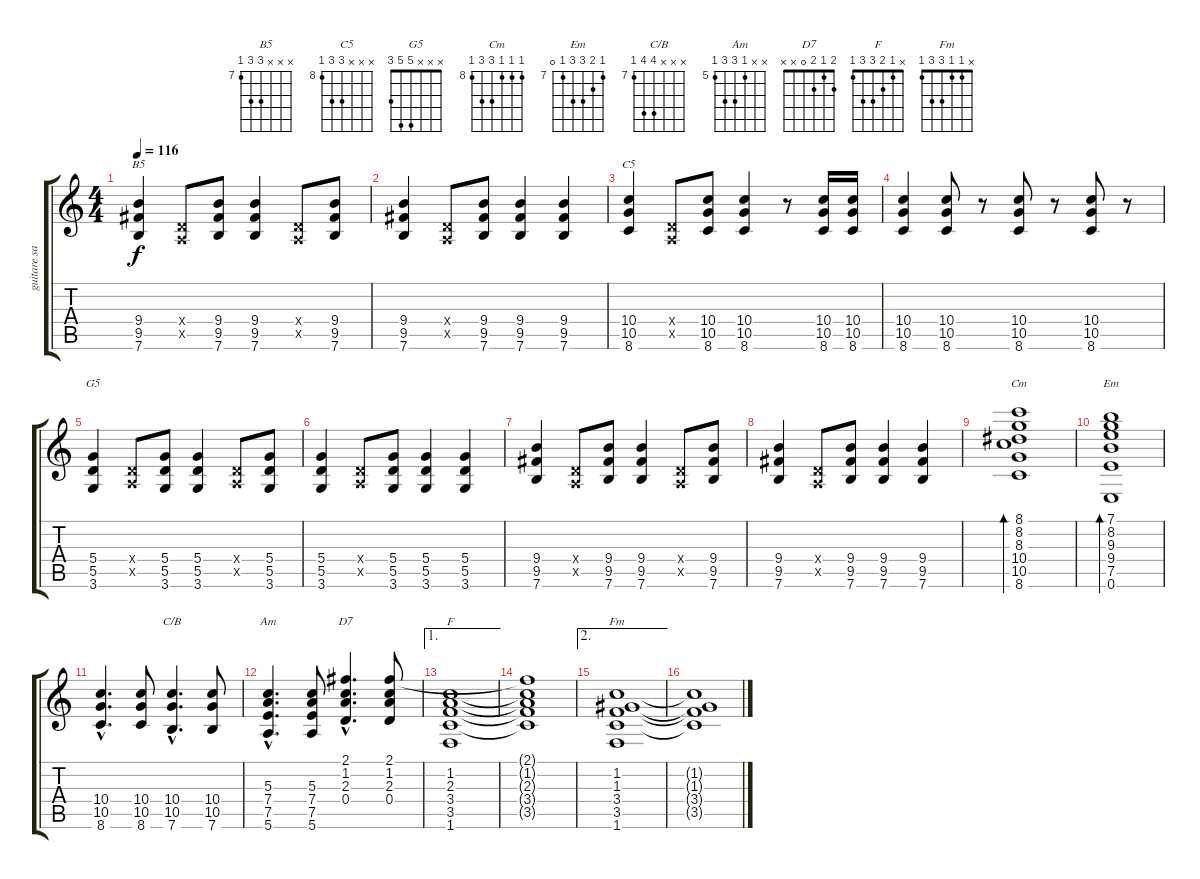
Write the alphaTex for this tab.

\track ("guitare saturée" "guitare sa") {instrument distortionguitar}
\staff {score tabs}
\tuning (E4 B3 G3 D3 A2 E2) {hide}
\chord ("B5" x x x 9 9 7) {firstfret 7}
\chord ("C5" x x x 10 10 8) {firstfret 8}
\chord ("G5" x x x 5 5 3)
\chord ("Cm" 8 8 8 10 10 8) {firstfret 8}
\chord ("Em" 7 8 9 9 7 0) {firstfret 7}
\chord ("C/B" x x x 10 10 7) {firstfret 7}
\chord ("Am" x x 5 7 7 5) {firstfret 5}
\chord ("D7" 2 1 2 0 x x)
\chord ("F" x 1 2 3 3 1)
\chord ("Fm" x 1 1 3 3 1)
\ts (4 4)
\tempo 116
\clef g2
\ks c
(9.4 9.5 7.6).4{ch "B5" dy f} (0.4{x} 0.5{x}).8 (9.4 9.5 7.6).8 (9.4 9.5 7.6).4 (0.4{x} 0.5{x}).8 (9.4 9.5 7.6).8 |
(9.4 9.5 7.6).4 (0.4{x} 0.5{x}).8 (9.4 9.5 7.6).8 (9.4 9.5 7.6).4 (9.4 9.5 7.6).4 |
(10.4 10.5 8.6).4{ch "C5"} (0.4{x} 0.5{x}).8 (10.4 10.5 8.6).8 (10.4 10.5 8.6).4 r.8 (10.4 10.5 8.6).16 (10.4 10.5 8.6).16 |
(10.4 10.5 8.6).4 (10.4 10.5 8.6).8 r.8 (10.4 10.5 8.6).8 r.8 (10.4 10.5 8.6).8 r.8 |
(5.4 5.5 3.6).4{ch "G5"} (0.4{x} 0.5{x}).8 (5.4 5.5 3.6).8 (5.4 5.5 3.6).4 (0.4{x} 0.5{x}).8 (5.4 5.5 3.6).8 |
(5.4 5.5 3.6).4 (0.4{x} 0.5{x}).8 (5.4 5.5 3.6).8 (5.4 5.5 3.6).4 (5.4 5.5 3.6).4 |
(9.4 9.5 7.6).4 (0.4{x} 0.5{x}).8 (9.4 9.5 7.6).8 (9.4 9.5 7.6).4 (0.4{x} 0.5{x}).8 (9.4 9.5 7.6).8 |
(9.4 9.5 7.6).4 (0.4{x} 0.5{x}).8 (9.4 9.5 7.6).8 (9.4 9.5 7.6).4 (9.4 9.5 7.6).4 |
(8.1 8.2 8.3 10.4 10.5 8.6).1{bd 60 ch "Cm"} |
(7.1 8.2 9.3 9.4 7.5 0.6).1{bd 60 ch "Em"} |
(10.4{hac} 10.5{hac} 8.6{hac}).4{d} (10.4 10.5 8.6).8 (10.4{hac} 10.5{hac} 7.6{hac}).4{d ch "C/B"} (10.4 10.5 7.6).8 |
(5.3{hac} 7.4{hac} 7.5{hac} 5.6{hac}).4{d ch "Am"} (5.3 7.4 7.5 5.6).8 (2.1{hac} 1.2{hac} 2.3{hac} 0.4{hac}).4{d ch "D7"} (2.1 1.2 2.3 0.4).8 |
\ae 1
(1.2 2.3 3.4 3.5 1.6).1{ch "F"} |
(2.1{t} 1.2{t} 2.3{t} 3.4{t} 3.5{t}).1 |
\ae 2
(1.2 1.3 3.4 3.5 1.6).1{ch "Fm"} |
(1.2{t} 1.3{t} 3.4{t} 3.5{t}).1
